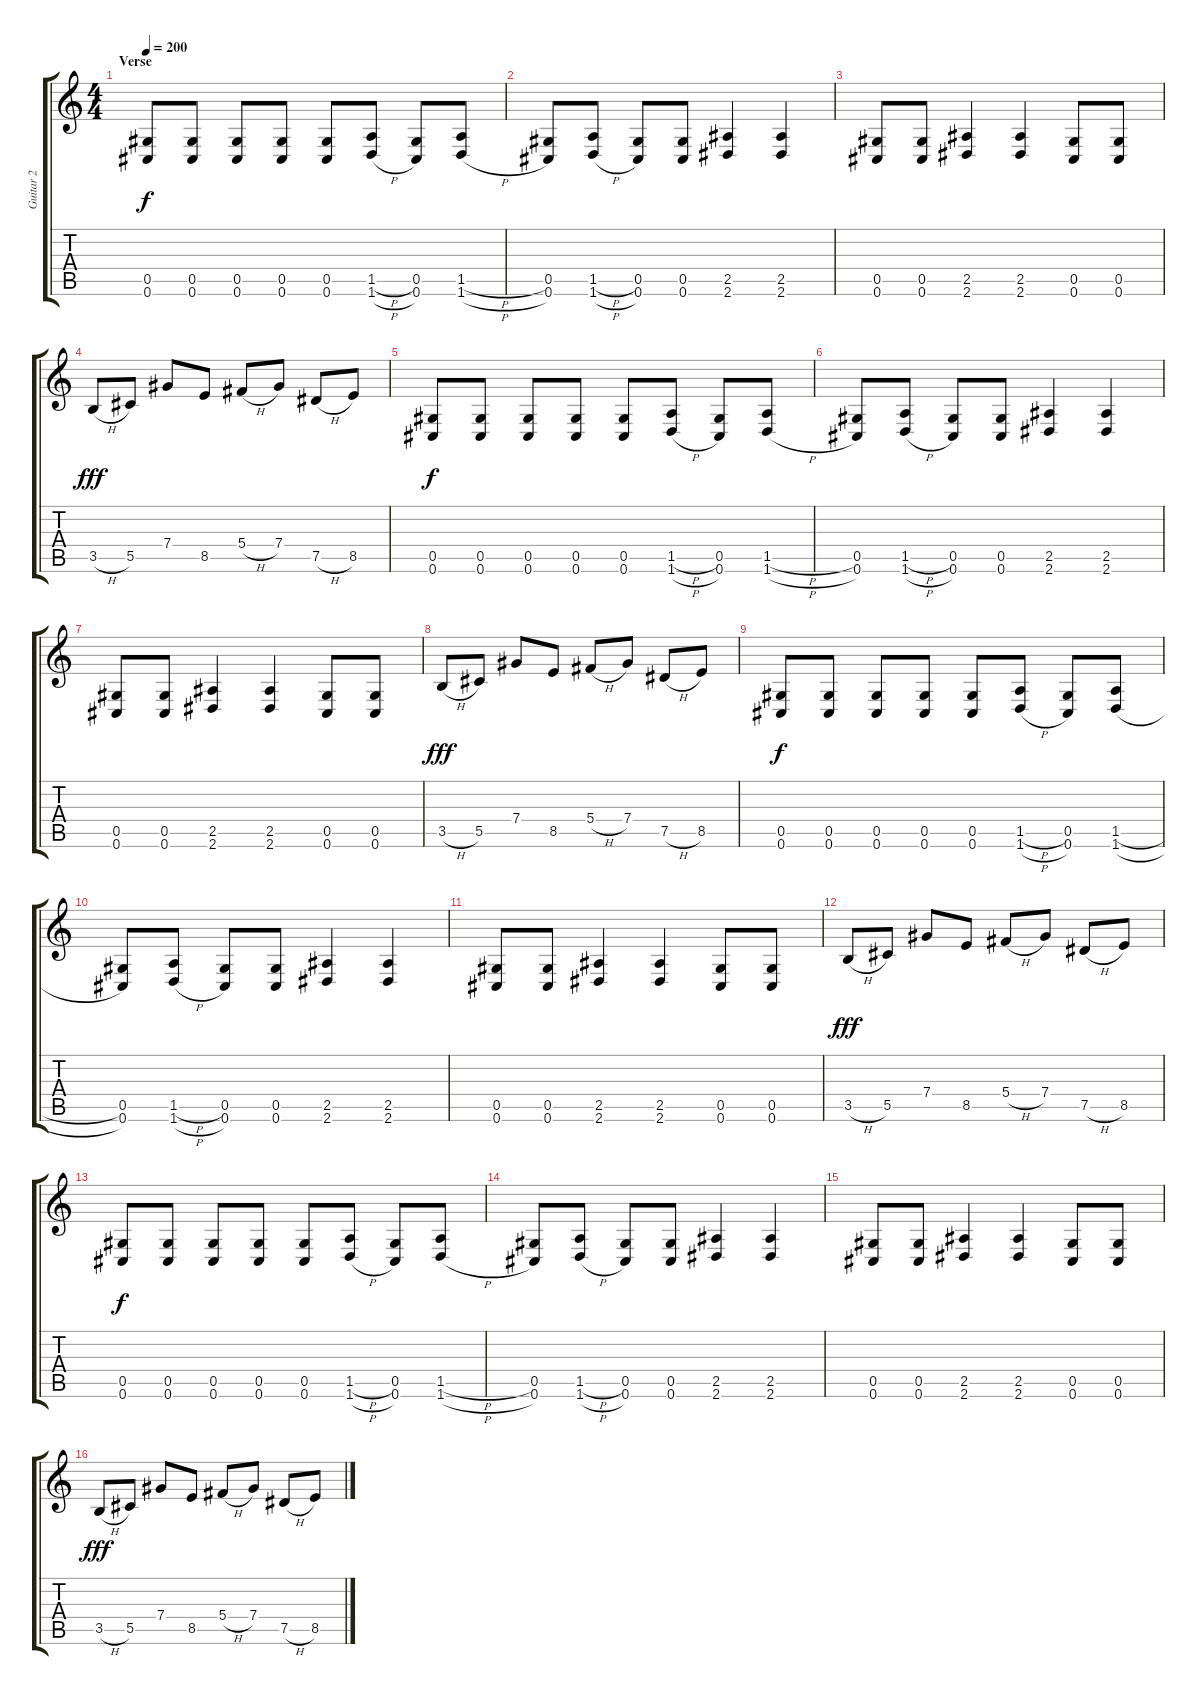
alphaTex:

\track ("Guitar 2" "Guitar 2") {instrument distortionguitar}
\staff {score tabs}
\tuning (Eb4 Bb3 Gb3 Db3 Ab2 Db2) {hide}
\ts (4 4)
\section ("" "Verse")
\tempo 200
\clef g2
\ks c
(0.5 0.6).8{dy f} (0.5 0.6).8 (0.5 0.6).8 (0.5 0.6).8 (0.5 0.6).8 (1.5{h} 1.6{h}).8 (0.5 0.6).8 (1.5{h} 1.6{h}).8 |
(0.5 0.6).8 (1.5{h} 1.6{h}).8 (0.5 0.6).8 (0.5 0.6).8 (2.5 2.6).4 (2.5 2.6).4 |
(0.5 0.6).8 (0.5 0.6).8 (2.5 2.6).4 (2.5 2.6).4 (0.5 0.6).8 (0.5 0.6).8 |
3.5{h}.8{dy fff} 5.5.8 7.4.8 8.5.8 5.4{h}.8 7.4.8 7.5{h}.8 8.5.8 |
(0.5 0.6).8{dy f} (0.5 0.6).8 (0.5 0.6).8 (0.5 0.6).8 (0.5 0.6).8 (1.5{h} 1.6{h}).8 (0.5 0.6).8 (1.5{h} 1.6{h}).8 |
(0.5 0.6).8 (1.5{h} 1.6{h}).8 (0.5 0.6).8 (0.5 0.6).8 (2.5 2.6).4 (2.5 2.6).4 |
(0.5 0.6).8 (0.5 0.6).8 (2.5 2.6).4 (2.5 2.6).4 (0.5 0.6).8 (0.5 0.6).8 |
3.5{h}.8{dy fff} 5.5.8 7.4.8 8.5.8 5.4{h}.8 7.4.8 7.5{h}.8 8.5.8 |
(0.5 0.6).8{dy f} (0.5 0.6).8 (0.5 0.6).8 (0.5 0.6).8 (0.5 0.6).8 (1.5{h} 1.6{h}).8 (0.5 0.6).8 (1.5{h} 1.6{h}).8 |
(0.5 0.6).8 (1.5{h} 1.6{h}).8 (0.5 0.6).8 (0.5 0.6).8 (2.5 2.6).4 (2.5 2.6).4 |
(0.5 0.6).8 (0.5 0.6).8 (2.5 2.6).4 (2.5 2.6).4 (0.5 0.6).8 (0.5 0.6).8 |
3.5{h}.8{dy fff} 5.5.8 7.4.8 8.5.8 5.4{h}.8 7.4.8 7.5{h}.8 8.5.8 |
(0.5 0.6).8{dy f} (0.5 0.6).8 (0.5 0.6).8 (0.5 0.6).8 (0.5 0.6).8 (1.5{h} 1.6{h}).8 (0.5 0.6).8 (1.5{h} 1.6{h}).8 |
(0.5 0.6).8 (1.5{h} 1.6{h}).8 (0.5 0.6).8 (0.5 0.6).8 (2.5 2.6).4 (2.5 2.6).4 |
(0.5 0.6).8 (0.5 0.6).8 (2.5 2.6).4 (2.5 2.6).4 (0.5 0.6).8 (0.5 0.6).8 |
3.5{h}.8{dy fff} 5.5.8 7.4.8 8.5.8 5.4{h}.8 7.4.8 7.5{h}.8 8.5.8
